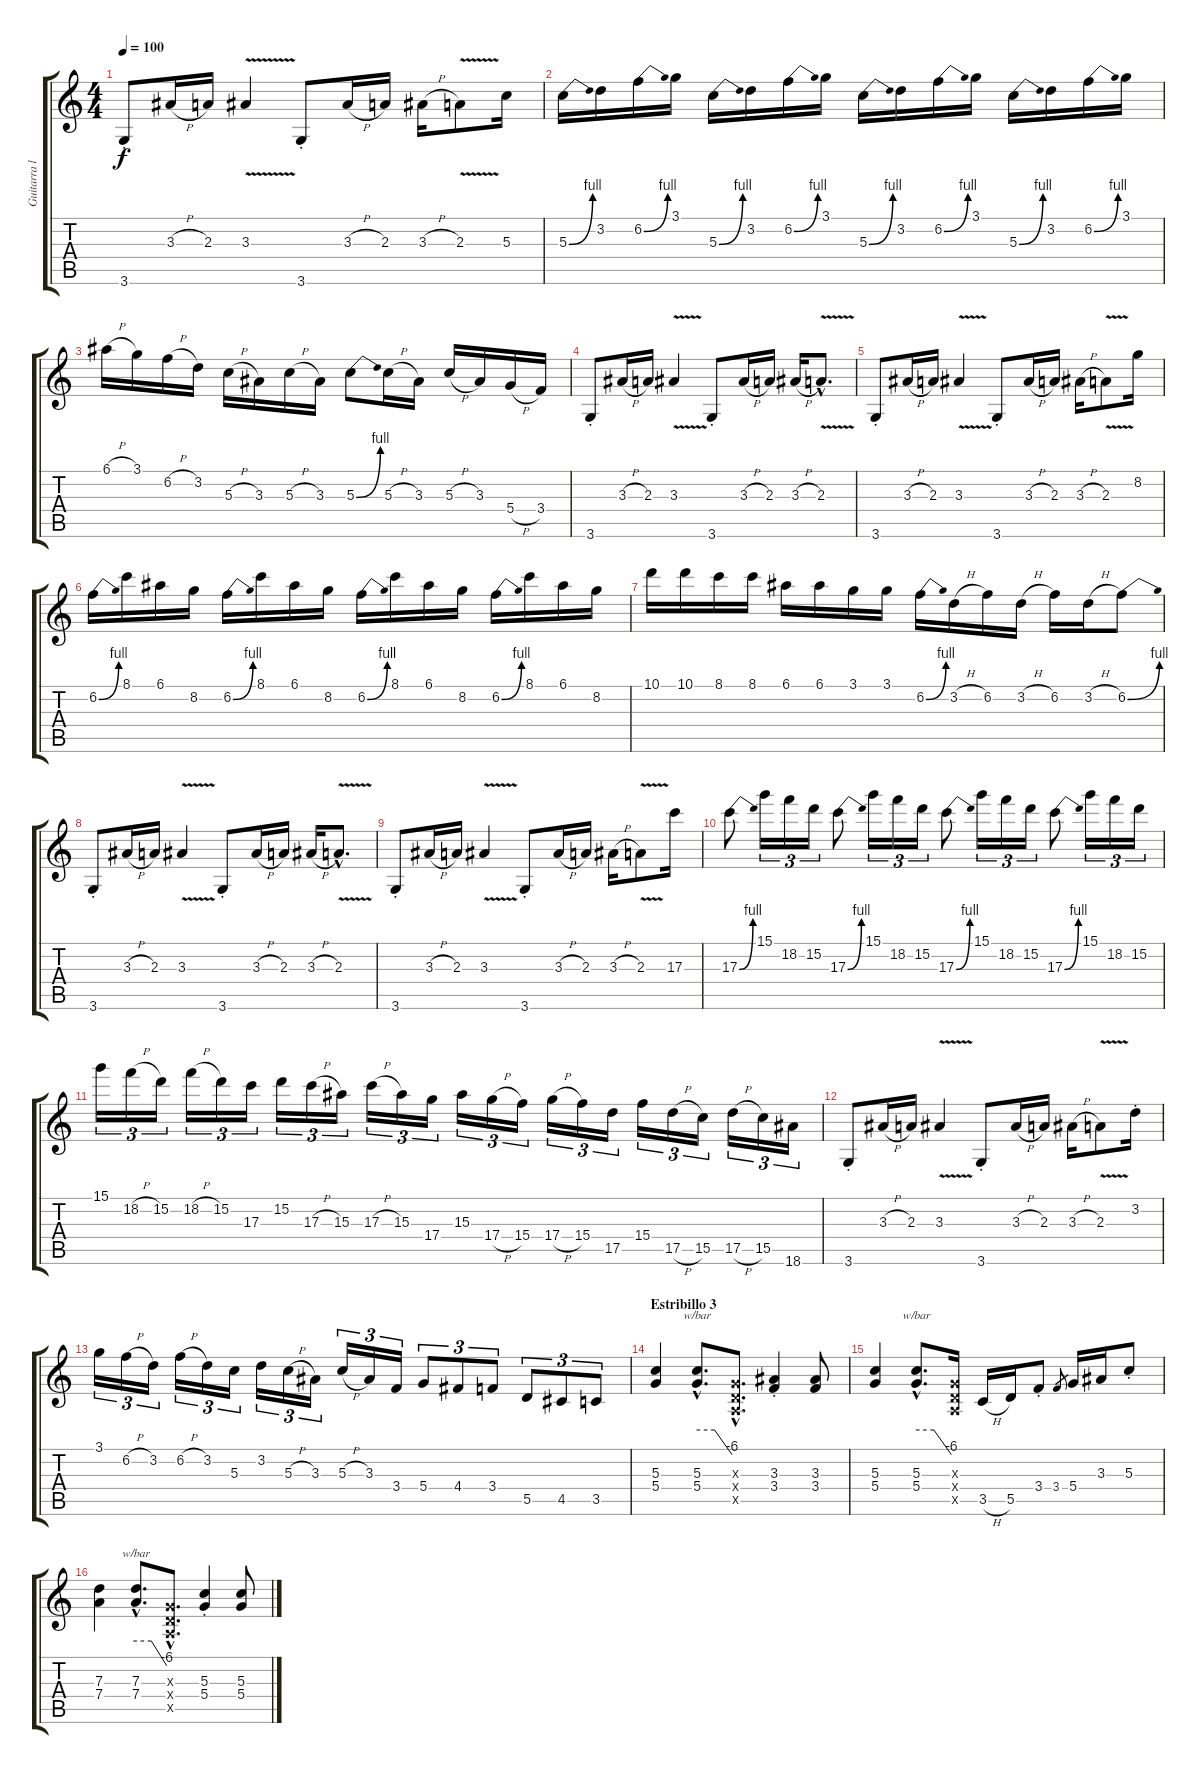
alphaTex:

\track ("Guitarra líder" "Guitarra l") {instrument distortionguitar}
\staff {score tabs}
\tuning (E4 B3 G3 D3 A2 E2) {hide}
\ts (4 4)
\tempo 100
\clef g2
\ks c
3.6{st}.8{dy f} 3.3{h}.16 2.3.16 3.3{v}.4 3.6{st}.8 3.3{h}.16 2.3.16 3.3{h}.16 2.3{v}.8 5.3.16 |
5.3{be (bend 0 0 60 4)}.16 3.2.16 6.2{be (bend 0 0 60 4)}.16 3.1.16 5.3{be (bend 0 0 60 4)}.16 3.2.16 6.2{be (bend 0 0 60 4)}.16 3.1.16 5.3{be (bend 0 0 60 4)}.16 3.2.16 6.2{be (bend 0 0 60 4)}.16 3.1.16 5.3{be (bend 0 0 60 4)}.16 3.2.16 6.2{be (bend 0 0 60 4)}.16 3.1.16 |
6.1{h}.16 3.1.16 6.2{h}.16 3.2.16 5.3{h}.16 3.3.16 5.3{h}.16 3.3.16 5.3{be (bend 0 0 60 4)}.8 5.3{h}.16 3.3.16 5.3{h}.16 3.3.16 5.4{h}.16 3.4.16 |
3.6{st}.8 3.3{h}.16 2.3.16 3.3{v}.4 3.6{st}.8 3.3{h}.16 2.3.16 3.3{h}.16 2.3{v hac}.8{d} |
3.6{st}.8 3.3{h}.16 2.3.16 3.3{v}.4 3.6{st}.8 3.3{h}.16 2.3.16 3.3{h}.16 2.3{v}.8 8.2.16 |
6.2{be (bend 0 0 60 4)}.16 8.1.16 6.1.16 8.2.16 6.2{be (bend 0 0 60 4)}.16 8.1.16 6.1.16 8.2.16 6.2{be (bend 0 0 60 4)}.16 8.1.16 6.1.16 8.2.16 6.2{be (bend 0 0 60 4)}.16 8.1.16 6.1.16 8.2.16 |
10.1.16 10.1.16 8.1.16 8.1.16 6.1.16 6.1.16 3.1.16 3.1.16 6.2{be (bend 0 0 60 4)}.16 3.2{h}.16 6.2.16 3.2{h}.16 6.2.16 3.2{h}.16 6.2{be (bend 0 0 60 4)}.8 |
3.6{st}.8 3.3{h}.16 2.3.16 3.3{v}.4 3.6{st}.8 3.3{h}.16 2.3.16 3.3{h}.16 2.3{v hac}.8{d} |
3.6{st}.8 3.3{h}.16 2.3.16 3.3{v}.4 3.6{st}.8 3.3{h}.16 2.3.16 3.3{h}.16 2.3{v}.8 17.3.16 |
17.3{be (bend 0 0 60 4)}.8 15.1.16{tu (3 2)} 18.2.16{tu (3 2)} 15.2.16{tu (3 2)} 17.3{be (bend 0 0 60 4)}.8 15.1.16{tu (3 2)} 18.2.16{tu (3 2)} 15.2.16{tu (3 2)} 17.3{be (bend 0 0 60 4)}.8 15.1.16{tu (3 2)} 18.2.16{tu (3 2)} 15.2.16{tu (3 2)} 17.3{be (bend 0 0 60 4)}.8 15.1.16{tu (3 2)} 18.2.16{tu (3 2)} 15.2.16{tu (3 2)} |
15.1.16{tu (3 2)} 18.2{h}.16{tu (3 2)} 15.2.16{tu (3 2)} 18.2{h}.16{tu (3 2)} 15.2.16{tu (3 2)} 17.3.16{tu (3 2)} 15.2.16{tu (3 2)} 17.3{h}.16{tu (3 2)} 15.3.16{tu (3 2)} 17.3{h}.16{tu (3 2)} 15.3.16{tu (3 2)} 17.4.16{tu (3 2)} 15.3.16{tu (3 2)} 17.4{h}.16{tu (3 2)} 15.4.16{tu (3 2)} 17.4{h}.16{tu (3 2)} 15.4.16{tu (3 2)} 17.5.16{tu (3 2)} 15.4.16{tu (3 2)} 17.5{h}.16{tu (3 2)} 15.5.16{tu (3 2)} 17.5{h}.16{tu (3 2)} 15.5.16{tu (3 2)} 18.6.16{tu (3 2)} |
3.6{st}.8 3.3{h}.16 2.3.16 3.3{v}.4 3.6{st}.8 3.3{h}.16 2.3.16 3.3{h}.16 2.3{v}.8 3.2{st}.16 |
3.1.16{tu (3 2)} 6.2{h}.16{tu (3 2)} 3.2.16{tu (3 2)} 6.2{h}.16{tu (3 2)} 3.2.16{tu (3 2)} 5.3.16{tu (3 2)} 3.2.16{tu (3 2)} 5.3{h}.16{tu (3 2)} 3.3.16{tu (3 2)} 5.3{h}.16{tu (3 2)} 3.3.16{tu (3 2)} 3.4.16{tu (3 2)} 5.4.8{tu (3 2) volume 14} 4.4.8{tu (3 2)} 3.4.8{tu (3 2)} 5.5.8{tu (3 2)} 4.5.8{tu (3 2)} 3.5.8{tu (3 2)} |
\section ("" "Estribillo 3")
(5.3 5.4).4 (5.3{hac} 5.4{hac}).8{d tbe (custom default 0 0 30 0 60 -24)} (0.3{hac x} 0.4{hac x} 0.5{hac x}).8{d} (3.3{st} 3.4{st}).4 (3.3 3.4).8 |
(5.3 5.4).4 (5.3{hac} 5.4{hac}).8{d tbe (custom default 0 0 30 0 60 -24)} (0.3{x} 0.4{x} 0.5{x}).16 3.5{h}.16 5.5.16 3.4{st}.8 3.4.8{gr} 5.4.16 3.3.16 5.3{st}.8 |
(7.3 7.4).4 (7.3{hac} 7.4{hac}).8{d tbe (custom default 0 0 30 0 60 -24)} (0.3{hac x} 0.4{hac x} 0.5{hac x}).8{d} (5.3{st} 5.4{st}).4 (5.3 5.4).8
